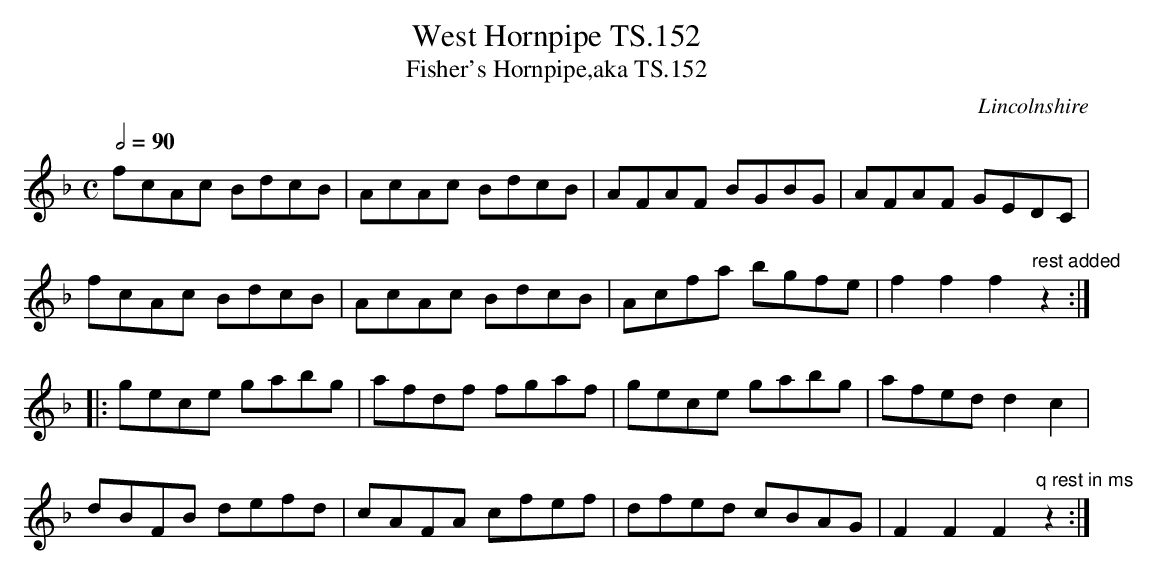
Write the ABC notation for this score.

X:1
T:West Hornpipe TS.152
T:Fisher's Hornpipe,aka TS.152
L:1/8
M:C
O:Lincolnshire
Q:1/2=90
K:F
fcAc BdcB|AcAc BdcB|AFAF BGBG|AFAF GEDC|!
fcAc BdcB|AcAc BdcB|Acfa bgfe|f2f2f2"rest added"z2:|!
|:gece gabg|afdf fgaf|gece gabg|afedd2c2|!
dBFB defd|cAFA cfef|dfed cBAG|F2F2F2"q rest in ms"z2:|]
